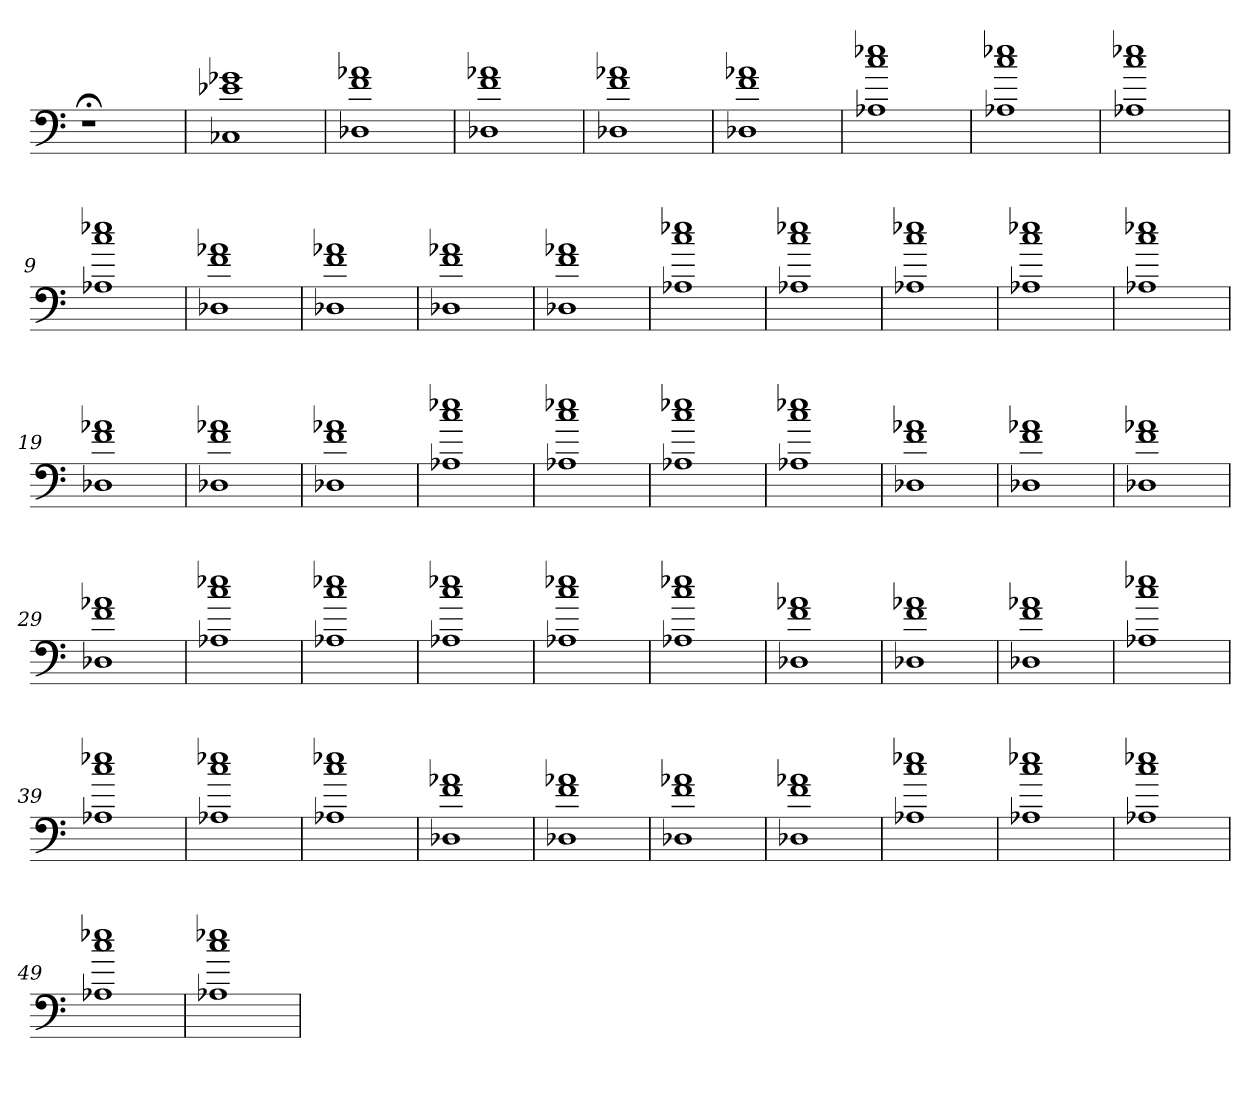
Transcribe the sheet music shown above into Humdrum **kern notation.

**kern
*part1
*staff1
=
1r;<
=1
1C-X 1e-X 1g-X
=2
1D-X 1f 1a-X
=3
1D-X 1f 1a-X
=4
1D-X 1f 1a-X
=5
1D-X 1f 1a-X
=6
1A-X 1cc 1ee-X
=7
1A-X 1cc 1ee-X
=8
1A-X 1cc 1ee-X
=9
1A-X 1cc 1ee-X
=10
1D-X 1f 1a-X
=11
1D-X 1f 1a-X
=12
1D-X 1f 1a-X
=13
1D-X 1f 1a-X
=14
1A-X 1cc 1ee-X
=15
1A-X 1cc 1ee-X
=16
1A-X 1cc 1ee-X
=17
1A-X 1cc 1ee-X
=18
1A-X 1cc 1ee-X
=19
1D-X 1f 1a-X
=20
1D-X 1f 1a-X
=21
1D-X 1f 1a-X
=22
1A-X 1cc 1ee-X
=23
1A-X 1cc 1ee-X
=24
1A-X 1cc 1ee-X
=25
1A-X 1cc 1ee-X
=26
1D-X 1f 1a-X
=27
1D-X 1f 1a-X
=28
1D-X 1f 1a-X
=29
1D-X 1f 1a-X
=30
1A-X 1cc 1ee-X
=31
1A-X 1cc 1ee-X
=32
1A-X 1cc 1ee-X
=33
1A-X 1cc 1ee-X
=34
1A-X 1cc 1ee-X
=35
1D-X 1f 1a-X
=36
1D-X 1f 1a-X
=37
1D-X 1f 1a-X
=38
1A-X 1cc 1ee-X
=39
1A-X 1cc 1ee-X
=40
1A-X 1cc 1ee-X
=41
1A-X 1cc 1ee-X
=42
1D-X 1f 1a-X
=43
1D-X 1f 1a-X
=44
1D-X 1f 1a-X
=45
1D-X 1f 1a-X
=46
1A-X 1cc 1ee-X
=47
1A-X 1cc 1ee-X
=48
1A-X 1cc 1ee-X
=49
1A-X 1cc 1ee-X
=50
1A-X 1cc 1ee-X
=
*-
